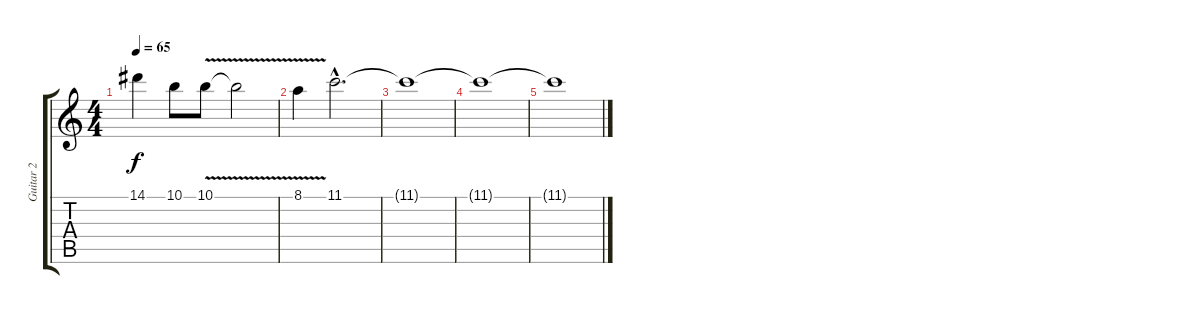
\track ("Guitar 2" "Guitar 2") {instrument acousticguitarsteel}
\staff {score tabs}
\tuning (Db4 Ab3 Gb3 Db3 Ab2 Db2) {hide}
\ts (4 4)
\tempo 65
\clef g2
\ks c
14.1{t}.4{dy f} 10.1.8 10.1{v}.8 10.1{t}.2 |
8.1{v}.4{volume 0} 11.1{hac}.2{d} |
11.1{t}.1 |
11.1{t}.1 |
11.1{t}.1
